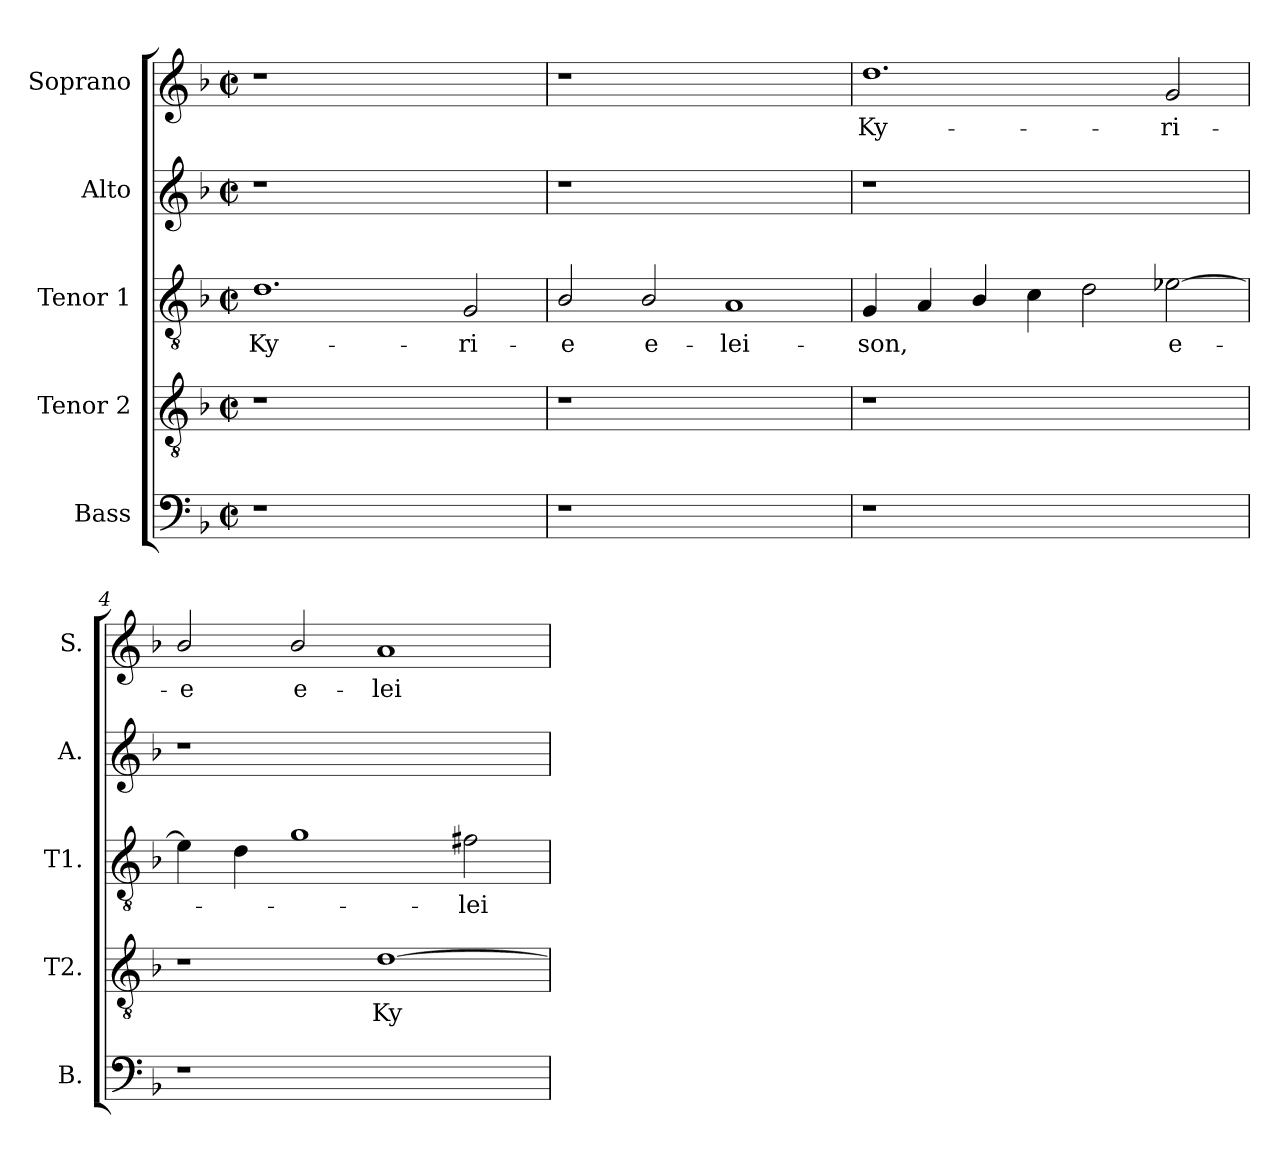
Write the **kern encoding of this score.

**kern	**kern	**text	**kern	**text	**kern	**kern	**text
*part5	*part4	*part4	*part3	*part3	*part2	*part1	*part1
*staff5	*staff4	*staff4	*staff3	*staff3	*staff2	*staff1	*staff1
*I"Bass	*I"Tenor 2	*	*I"Tenor 1	*	*I"Alto	*I"Soprano	*
*I'B.	*I'T2.	*	*I'T1.	*	*I'A.	*I'S.	*
!!LO:PB:g=z
*clefF4	*clefGv2	*	*clefGv2	*	*clefG2	*clefG2	*
*	*ITrd7c12	*	*ITrd7c12	*	*	*	*
*k[b-]	*k[b-]	*	*k[b-]	*	*k[b-]	*k[b-]	*
*F:	*F:	*	*F:	*	*F:	*F:	*
*M2/2	*M2/2	*	*M2/2	*	*M2/2	*M2/2	*
*met(c|)	*met(c|)	*	*met(c|)	*	*met(c|)	*met(c|)	*
=1	=1	=1	=1	=1	=1	=1	=1
!LO:N:vis=1	!LO:N:vis=1	!	!	!	!	!	!
!	!	!	!	!LO:LY:b:color=#000000	!LO:N:vis=1	!LO:N:vis=1	!
1r	1r	.	1.Di	Ky-	1r	1r	.
1ryy	1ryy	.	.	.	1ryy	1ryy	.
!	!	!	!	!LO:LY:b:color=#000000	!	!	!
.	.	.	2GGi/	-ri-	.	.	.
=2	=2	=2	=2	=2	=2	=2	=2
!LO:N:vis=1	!LO:N:vis=1	!	!	!	!	!	!
!	!	!	!	!LO:LY:b:color=#000000	!LO:N:vis=1	!LO:N:vis=1	!
1r	1r	.	2BB-i/	-e	1r	1r	.
!	!	!	!	!LO:LY:b:color=#000000	!	!	!
.	.	.	2BB-i/	e-	.	.	.
!	!	!	!	!LO:LY:b:color=#000000	!	!	!
1ryy	1ryy	.	1AAi	-lei-	1ryy	1ryy	.
=3	=3	=3	=3	=3	=3	=3	=3
!LO:N:vis=1	!LO:N:vis=1	!	!	!	!	!	!
!	!	!	!	!LO:LY:b:color=#000000	!LO:N:vis=1	!	!
!	!	!	!	!	!	!	!LO:LY:b:color=#000000
1r	1r	.	4GGi/	-son,	1r	1.ddi	Ky-
.	.	.	4AAi/	.	.	.	.
.	.	.	4BB-i/	.	.	.	.
.	.	.	4Ci\	.	.	.	.
1ryy	1ryy	.	2Di\	.	1ryy	.	.
!	!	!	!	!LO:LY:b:color=#000000	!	!	!
!	!	!	!	!	!	!	!LO:LY:b:color=#000000
.	.	.	[>2E-Xi\	e-	.	2gi/	-ri-
=4	=4	=4	=4	=4	=4	=4	=4
!LO:N:vis=1	!	!	!	!	!LO:N:vis=1	!	!
!	!	!	!	!	!	!	!LO:LY:b:color=#000000
1r	1r	.	4E-i\]	.	1r	2b-i/	-e
.	.	.	4Di\	.	.	.	.
!	!	!	!	!	!	!	!LO:LY:b:color=#000000
.	.	.	1Gi	.	.	2b-i/	e-
!	!	!LO:LY:b:color=#000000	!	!	!	!	!
!	!	!	!	!	!	!	!LO:LY:b:color=#000000
1ryy	[>1Di	Ky-	.	.	1ryy	1ai	-lei-
!	!	!	!	!LO:LY:b:color=#000000	!	!	!
.	.	.	2F#Xi\	-lei-	.	.	.
=	=	=	=	=	=	=	=
*-	*-	*-	*-	*-	*-	*-	*-
